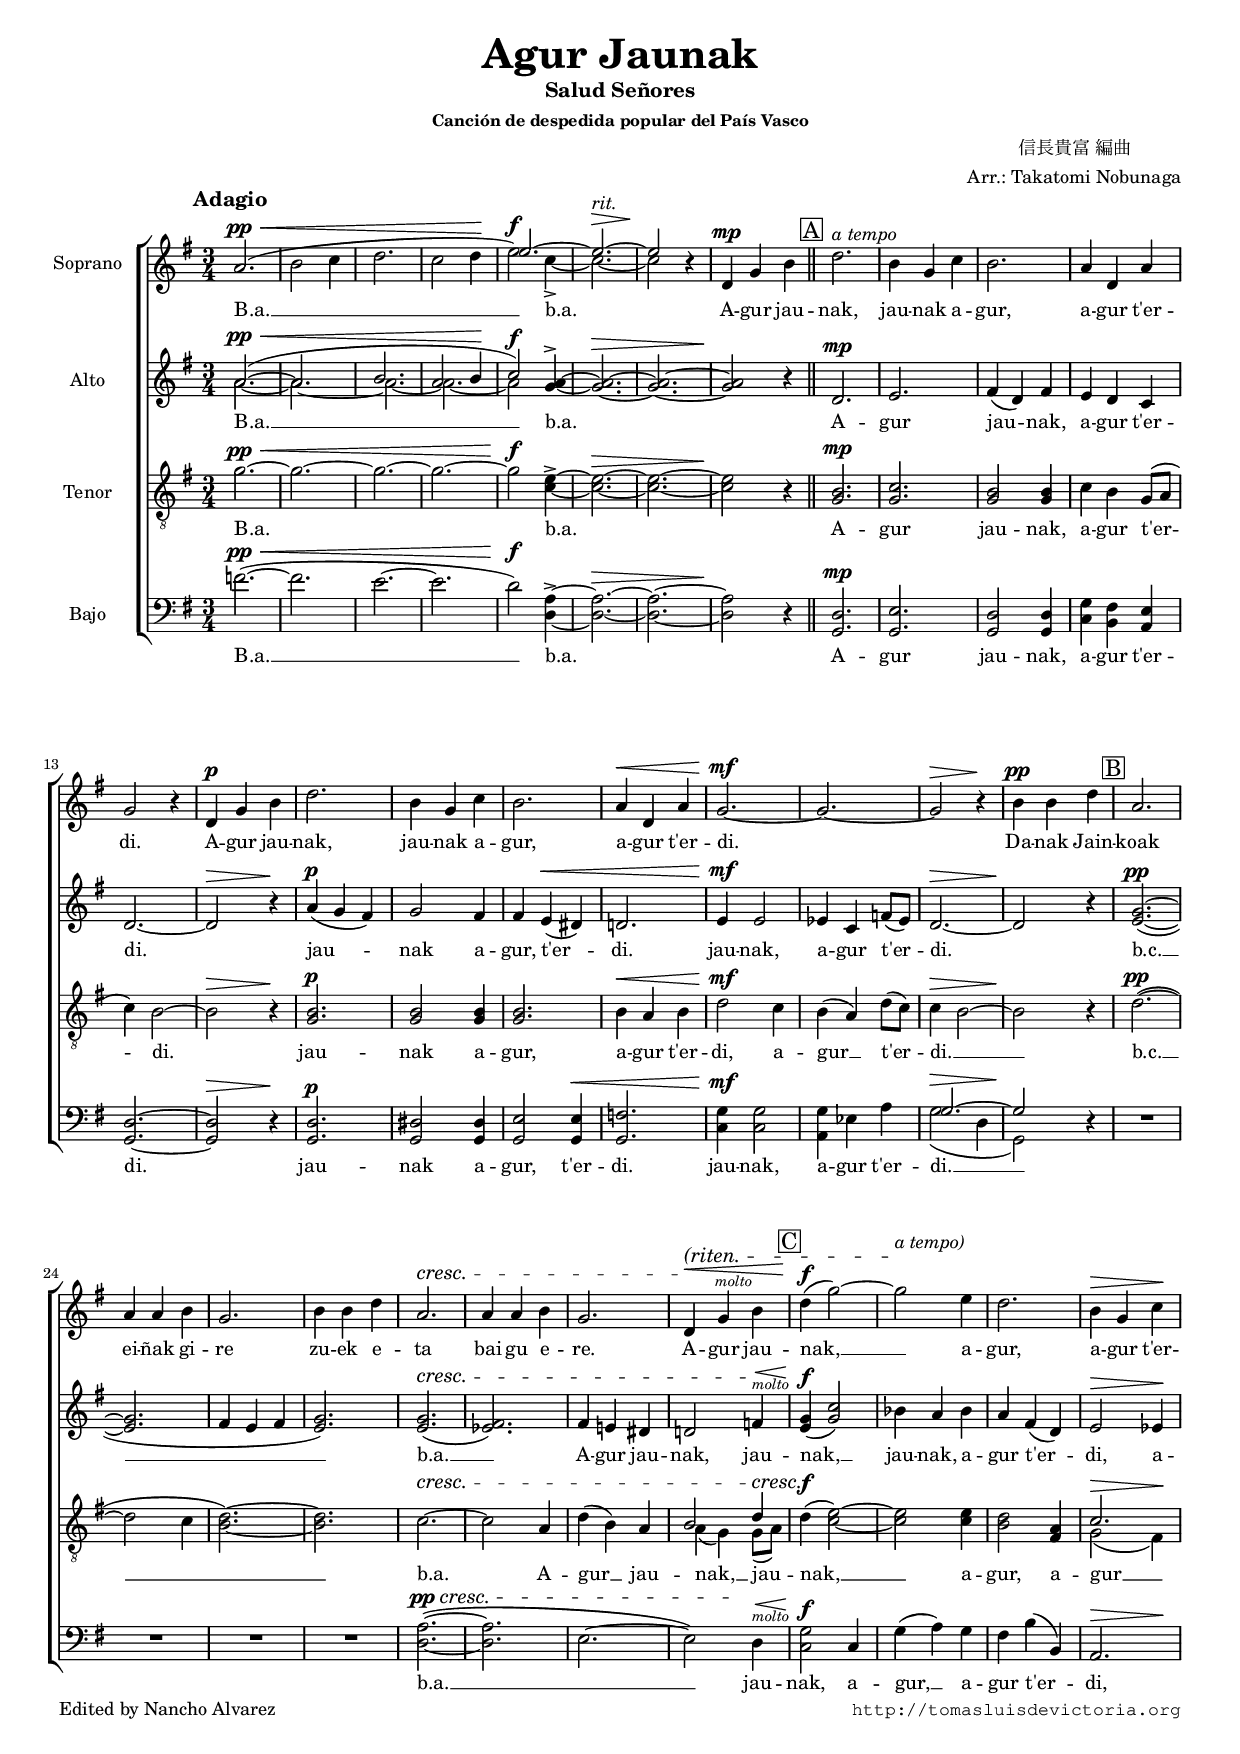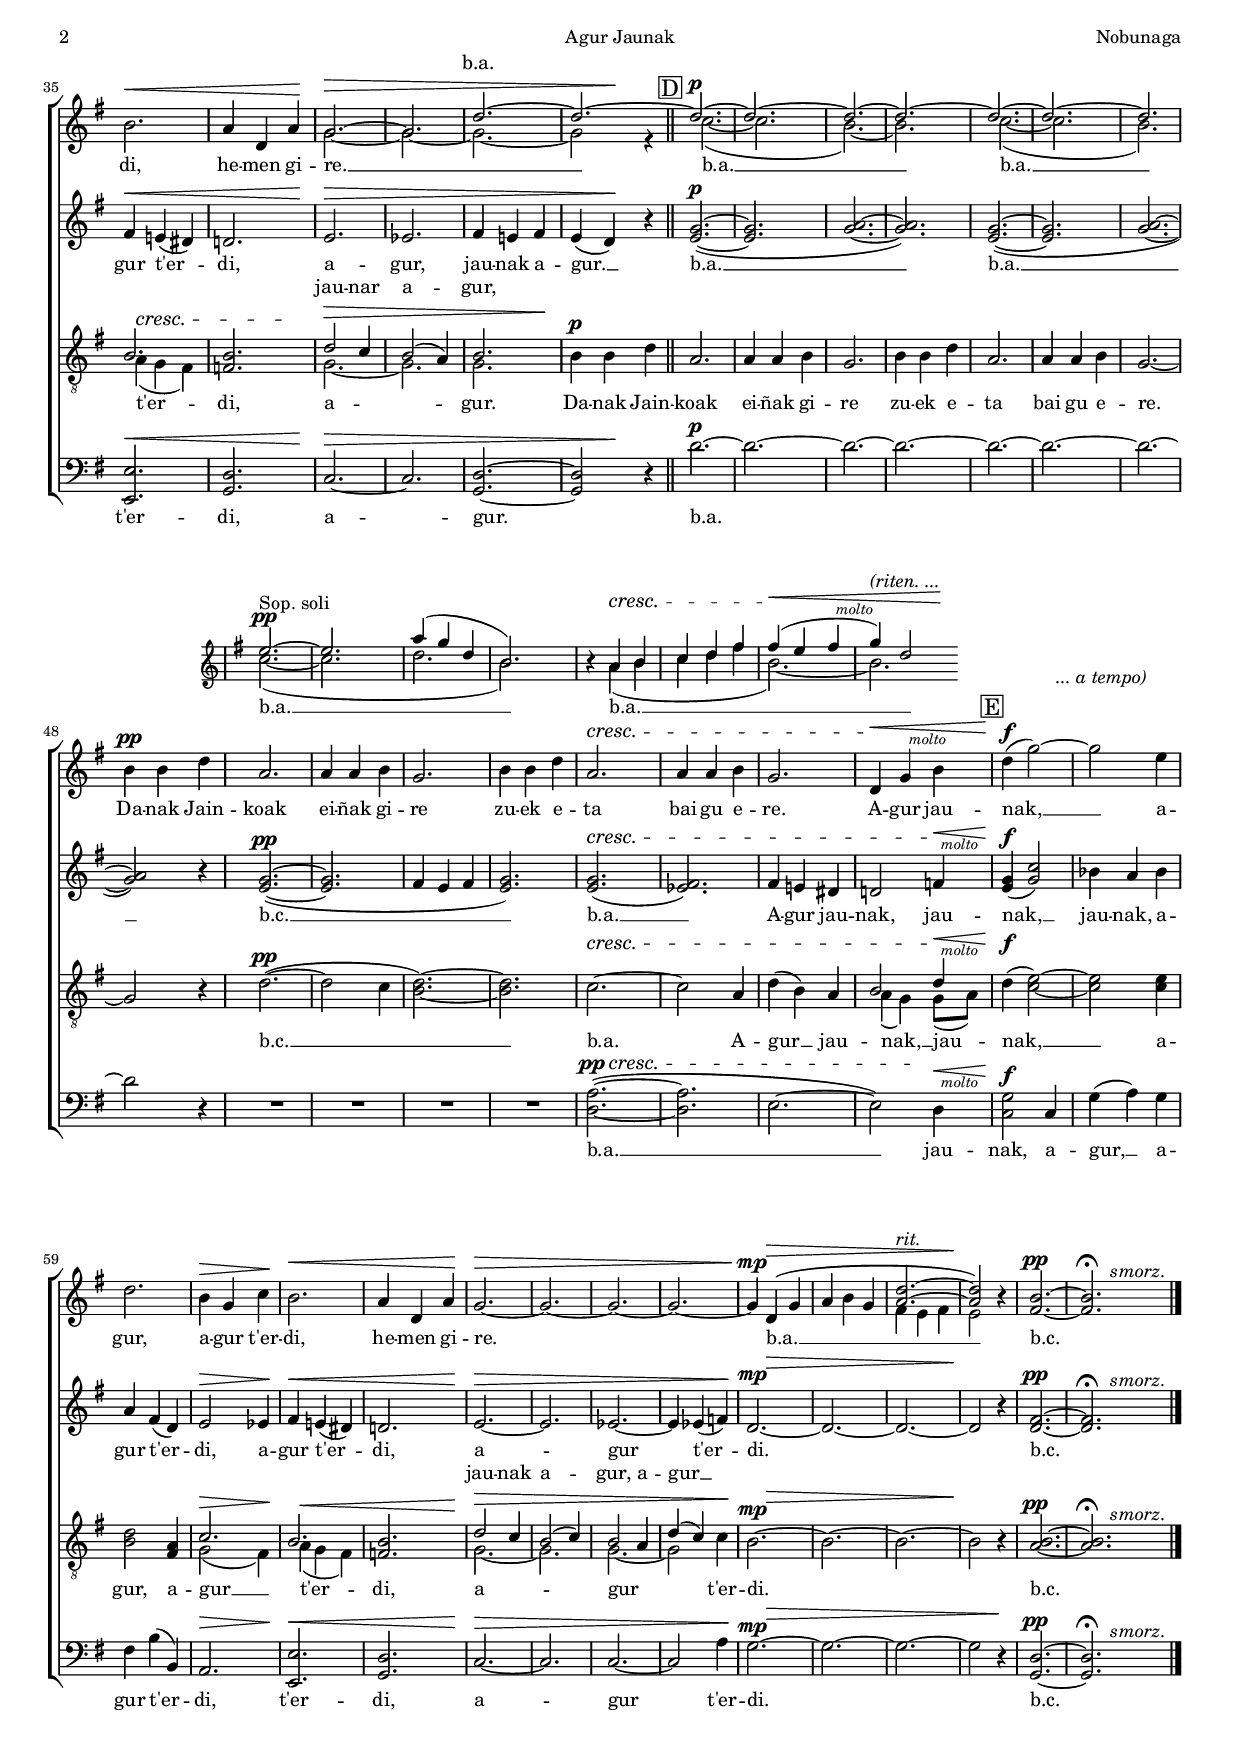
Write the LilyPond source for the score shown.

\version "2.11.43"

#(set-default-paper-size "a4")
#(set-global-staff-size 15.9)
#(ly:set-option 'point-and-click #f)

hairpinWithCenteredText = #(define-music-function (parser location text) (markup?)
#{
  \override Voice.Hairpin #'stencil = #(lambda (grob)
  (ly:stencil-aligned-to
   (ly:stencil-combine-at-edge
    (ly:stencil-aligned-to (ly:hairpin::print grob) X CENTER)
    Y DOWN
    (ly:stencil-aligned-to (ly:text-interface::print grob) X CENTER))
   X LEFT))
  \override Voice.Hairpin #'text = $text
#})

hairpinMolto = \hairpinWithCenteredText \markup { \italic \smaller \smaller "molto" }
hairpin= \hairpinWithCenteredText \markup {""}


\header {
	title=\markup{\bigger \bigger \bigger "Agur Jaunak" }
	subtitle="Salud Señores" 
	subsubtitle="Canción de despedida popular del País Vasco"
	composer=\markup{\center-align {"信長貴富 編曲" "Arr.: Takatomi Nobunaga"}}
	%opus="(-)"
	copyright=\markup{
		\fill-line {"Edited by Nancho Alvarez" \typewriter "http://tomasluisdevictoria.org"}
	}
%	tagline=""
}

global={\key g \major \time 3/4 \skip 1*3/4*8 \bar "||"
				\skip 1*3/4*32 \bar "||"
				\skip 1*3/4*32 \bar "|." 
}


cantus={\dynamicUp
	\once \override Voice . TextScript #'X-offset = #-5
	\once \override Voice . TextScript #'padding = #4.5
        s4*0^\markup {\bold \bigger "Adagio" } 
	a'2.^\pp(\< |
	b'2 c''4 |
	d''2. |
	c''2 d''4 \! |
%5
	<<{\voiceTwo
	e''2)^\f c''4_> ~ |
	c''2. ~ |
	c''2 } 
	\new Voice{\voiceOne \dynamicUp
		e''2. ~ e''^\markup{\italic "rit."}\> ~ e''2	\!
	}
	>>
	\oneVoice
	 r4
	d'^\mp g' b' |
	\mark \markup{ \box A }
	d''2.^\markup{\italic "a tempo"} |
%10
	b'4 g' c'' |
	b'2. |
	a'4 d' a' |
	g'2 r4 |
	d'^\p g' b' |
%15
	d''2. |
	b'4 g' c'' |
	b'2. |
	a'4\< d' a'  |
	g'2.\!^\mf ~ |
%20
	g' ~ |
	g'2\> r4\! |
	b'^\pp b' d'' | %\break
	\mark \markup{\box B}
	a'2. |
	a'4 a' b' |
%25
	g'2. |
	b'4 b' d'' |
	\setTextCresc
 	a'2.\< |
	a'4 a' b' |
	g'2. |
%30
<<{
	\setHairpinCresc
	\hairpinMolto d'4\!\< g' b'|
	\mark \markup {\box C}
	d''(\!^\f g''2) ~ | 
	g'' e''4 |
}
\new Voice{\dynamicUp 
	\setTextCresc
	%\override Voice.DynamicLineSpanner #'Y-offset = #10
	\set crescendoText = \markup { \italic "(riten." }
	s2.\< s2. 
	\once \override TextScript #'padding = #5.2
	s2.\!^\markup{\italic "a tempo)"}
}
>>
	d''2. |
	\hairpin
	b'4\> g' c''\! | \break
%35
	b'2.\< |
	a'4 d' a'\! |
	<<
	{\voiceTwo
	g'2.\> ~ |
	g' ~ |
	g' ~ |
%40
	<<g'2 {s4 s\!}>> r4 |
	\mark \markup{\box D}
	c''2.( ~ |
	c'' |
	b') ~ |
	b' |
%45
	c''( ~ |
	c'' |
	b') |
	}
	\new Voice=aux {\voiceOne
	g'2. ~ g'
	d''2. ~ d'' ~ d''^\p ~ d'' ~ d'' ~ d'' ~ d'' ~ d'' ~ d''
	}
	
	>>
	\oneVoice
	b'4^\pp b' d'' |
	a'2. |
%50
	a'4 a' b' |
	g'2. |
	b'4 b' d'' |
	\setTextCresc
	a'2.\< |
	a'4 a' b' |
%55
	g'2. |
	\setHairpinCresc
	\hairpinMolto d'4\!\< g' b' |
	\mark \markup {\box E}
	d''(\!^\f g''2) ~ |
	\once \override TextScript #'X-offset = #-4
	\once \override TextScript #'padding = #8
	g''^\markup{\italic "... a tempo)"} e''4 |	
	\hairpin
	d''2. |
%60
	b'4\> g' c''\! |
	b'2.\< |
	a'4 d' a'\! |
	g'2.\> ~ |
	g' ~ |
%65
	g' ~ |
	g' ~ |
	g'4\!^\mp d'\>( g' |
	a' b' g' |
	<<{\voiceTwo
	fis' e' fis' |
%70
	e'2\!)
	}
	\new Voice{\voiceOne <d'' a'>2.^\markup{\italic "rit."} ~ <d'' a'>2
	}
	>>
	\oneVoice 
	r4 |
	<b' fis'>2.^\pp ~ |
	<< <b' fis'>^\fermata {\override TextScript #'X-offset = #'3.5 \textLengthOn s2.^\markup{\italic "smorz."} }>> 
}

solistas={
	%49
	<<
	\new Voice = "solos" {\voiceOne \dynamicUp
	e''2.^\pp^"Sop. soli" ~
	e''2. 
	a''4( g'' d''
	b'2.)
	\setTextCresc
	s4 a'\< b'
	c'' d'' fis''
	\setHairpinCresc
	\hairpinMolto
	fis''\<( e'' fis''
	g'')^\markup{\italic "(riten. ..."} <<d''2*3/4 {s8*3/4 s s s\!}>> 
	}
	\new Voice {\voiceTwo \dynamicUp
	c''2.( ~
	c''
	d''
	b')
	b'4\rest a'( b'
	c'' d'' fis''
	b'2.) ~
	b'2.*2/3
	}
	>>
}


altus={\dynamicUp
	<<
	{\voiceTwo
	a'2. ~ |
	a' ~ |
	a' ~ |
	a' ~ |
%5
	a'2
	}
	\new Voice{\voiceOne \dynamicUp
	a'2.^\pp\<( ~ a' b' a'2 b'4\! c''2)^\f
	}
	>>
	\oneVoice
	 <a' g'>4^> ~ |
	<g' a'>2.\> ~ |
	<g' a'> ~ |
	<g' a'>2\! r4 |
	d'2.^\mp |
%10
	e' |
	fis'4( d') fis' |
	e' d' c' |
	d'2. ~ |
	d'2\> r4\! |
%15
	a'^\p( g' fis') |
	g'2 fis'4 |
	fis' e'\<( dis') |
	d'!2. |
	e'4^\mf e'2 |
%20
	ees'4 c' f'8( ees') |
	d'2.\> ~ |
	d'2\! r4 |
	<e' g'>2.^\pp( ~ |
	<e' g'> |
%25
	fis'4 e' fis' |
	<e' g'>2.) |
	\setTextCresc
	<e' g'>(\< |
	<ees' fis'>) |
	fis'4 e'! dis' |
%30
	d'!2 \setHairpinCresc \hairpinMolto f'4\!\< |
	<e' g'>\!^\f( <g' c''>2) |
	\hairpin
	bes'4 a' bes' |
	a' fis'( d') |
	e'2\> ees'4\! |
%35
	fis'\< e'!( dis') |
	<<d'!2. {s4 s4 s4\!}>> |
	e'2.\> |
	ees' |
	fis'4 e'! fis' |
%40
	e'( d'\!) r |
	<e' g'>2.^\p( ~ |
	<e' g'> |
	<g' a'> ~ |
	<g' a'>) |
%45
	<e' g'>( ~ |
	<e' g'> |
	<g' a'> ~ |
	<g' a'>2) r4 |
	<e' g'>2.^\pp( ~ |
%50
	<e' g'> |
	fis'4 e' fis' |
	<e' g'>2.) |
	\setTextCresc
	<e' g'>\<( |
	<ees' fis'>) |
%55
	fis'4 e'! dis' |
	d'!2 \setHairpinCresc \hairpinMolto f'4\< |
	<e' g'>\!^\f( <g' c''>2) |
	bes'4 a' bes' |
	a' fis'( d') |
%60
	\hairpin
	e'2\> ees'4\! |
	fis'\< e'!( dis') |
	<< d'!2. {s4 s4 s4\!} >>|
	e'2.\> ~ |
	e' |
%65
	ees' ~ |
	ees'4 ees'( f'\!) |
	<<d'2.^\mp ~ { s4 s\> s } >> |
	d'2. ~ |
	d' ~ |
%70
	d'2\! r4 |
	<d' fis'>2.^\pp ~ |
	<< <d' fis'>^\fermata {\override TextScript #'X-offset = #'3.5 \textLengthOn s2.^\markup{\italic "smorz."} }>>
}

tenor={\dynamicUp
	g'2.^\pp\< ~ |
	g' ~ |
	g' ~ |
	g' ~ |
%5
	g'2\!^\f <c' e'>4^> ~ |
	<c' e'>2.\> ~ |
	<c' e'> ~ |
	<c' e'>2\! r4 |
	<g b>2.^\mp |
%10
	<g c'> |
	<g b>2 <g b>4 |
	c' b g8( a |
	c'4) b2 ~ |
	b\> r4\! |
%15
	<g b>2.^\p |
	<g b>2 <g b>4 |
	<g b>2. |
	b4\< a b |
	d'2\!^\mf c'4 |
%20
	b( a) d'8( c') |
	c'4\> b2 ~ |
	b\! r4 |
	d'2.^\pp( ~ |
	d'2 c'4 |
%25
	<b d'>2.) ~ |
	<b d'> |
	\setTextCresc
	c'\< ~ |
	c'2 a4 |
	d'( b) a |
%30
<<
	{\voiceTwo 
	a4( g) \hairpinMolto \once \override Voice.Hairpin #'minimum-length = #7 g8(\!\< a) |
	}
	\new Voice{\voiceOne
	b2 d'4	
	}
>>
	\oneVoice
	d'4^\f(\! <c' e'>2) ~ |
	<c' e'> <c' e'>4 |
	<b d'>2 <fis a>4 |
<<
	{\voiceTwo 
	\hairpin
	g2\>( fis4\!) |
%35
	a\<( g fis) |

	}
	\new Voice{\voiceOne
	c'2.
	b2. 	
	}
>>
	\oneVoice 
	<< <f b>2. {s4 s4 s4\!}>> |
	<<
	{\voiceTwo
	g2. ~ |
	g |
	g |
	}
	\new Voice="auxtenorotro" {\voiceOne \dynamicUp
		d'2\> c'4 b2( a4) <<b2. {s4 s4 s4\!}>>	
	}
>>
%40
	\oneVoice
	b4^\p b d' |
	a2. |
	a4 a b |
	g2. |
	b4 b d' |
%45
	a2. |
	a4 a b |
	g2. ~ |
	g2 r4 |
	d'2.^\pp( ~ |
%50
	d'2 c'4 |
	<b d'>2.) ~ |
	<b d'> |
	\setTextCresc c'\< ~ |
	c'2 a4 |
%55
	d'( b) a |
<<
	{\voiceTwo \dynamicUp
	a( g) \setHairpinCresc \hairpinMolto \once \override Voice.Hairpin #'minimum-length = #7 g8(\< a) |
	}
	\new Voice{\voiceOne
	b2 d'4	
	}
>>
	\oneVoice
	\hairpin
	d'4(\!^\f <c' e'>2) ~ |
	<c' e'> <c' e'>4 |
	<b d'>2 <fis a>4 |
%60
<<
	{\voiceTwo
	g2(\> fis4)\! |
	a(\< g fis)
	}
	\new Voice{\voiceOne
	c'2. b
	}
>>
	\oneVoice
	<< <f b>2. {s4 s s\!}>>|
<<
	{\voiceTwo
	g2.\> ~ |
	g |
%65
	g ~ |
	g2 
	}
	\new Voice="auxtenor" {\voiceOne
	d'2 c'4 b2( c'4) b2 a4 d'4( c')
	}
>>
	\oneVoice
	 c'4\! |
	<<b2.^\mp ~ {s4 s\> s }>>  |
	b2. ~ |
	b ~ |
%70
	b2\! r4 |
	<a b>2.^\pp ~ |
	<< <a b>^\fermata {\override TextScript #'X-offset = #'3.5 \textLengthOn s2.^\markup{\italic "smorz."} }>>
}

bassus={\dynamicUp
	f'2.^\pp(\< ~ |
	f' |
	e' ~ |
	e' |
%5
	d'2)^\f \once \override Script #'Y-offset = #3.5 <d a>4^> ~ |
	<d a>2.\> ~ |
	<d a> ~ |
	<d a>2\! r4 |
	<g, d>2.^\mp |
%10
	<g, e> |
	<g, d>2 <g, d>4 |
	<c g> <b, fis> <a, e> |
	<g, d>2. ~ |
	<g, d>2\> r4\! |
%15
	<g, d>2.^\p |
	<g, dis>2 <g, dis>4 |
	<g, e>2 <g, e>4\< |
	<g, f>2. |
	<c g>4\!\mf <c g>2 |
%20
	<a, g>4 ees a |
<<
	{\voiceTwo
	g2(\> d4  g,2)\!
	}
	\new Voice {\voiceOne
	g2. ~ g2	
	}
>>
	\oneVoice
	 r4 |
	R1*3/4 |
	R1*3/4 |
%25
	R1*3/4 |
	R1*3/4 |
	\setTextCresc
	<d a>2.(^\pp\< ~ |
	<d a> |
	e ~ |
%30
	<<e2) {s8 s s s\!}>> \setHairpinCresc \hairpinMolto d4\< |
	<c g>2^\f\! c4 |
	g( a) g |
	fis b( b,) |
	\hairpin
	<<a,2. {s4\> s s\!} >> |
%35
	<e, e>2.\< |
	<<<g, d> {s4 s s\!}>> |
	c2.\> ~ |
	c |
	<g, d> ~ |
%40
	<<<g, d>2 {s4 s\!}>> r4 |
	d'2.^\p ~ |
	d' ~ |
	d' ~ |
	d' ~ |
%45
	d' ~ |
	d' ~ |
	d' ~ |
	d'2 r4 |
	R1*3/4 |
%50
	R1*3/4 |
	R1*3/4 |
	R1*3/4 |
	\setTextCresc
	<d a>2.^\pp\<( ~ |
	<d a> |
%55
	e ~ |
	<<e2) {s8 s s s\!}>>\setHairpinCresc \hairpinMolto d4\< |
	<c g>2^\f\! c4 |
	g( a) g |
	\hairpin
	fis b( b,) |
%60
	\once \override DynamicLineSpanner #'staff-padding = #2.3
	<<a,2.\> {s4 s s\!}>> |
	<e, e>2.\< |
	<<<g, d> {s4 s s\! }>> |
	c2.\> ~ |
	c |
%65
	c ~ |
	c2 a4\! |
	<<g2.^\mp ~ {s4 s\> s}>> |
	g2. ~ |
	g ~ |
%70
	g2 r4\! |
	<g, d>2.^\pp ~ |
	<< <g, d>^\fermata {\override TextScript #'X-offset = #'3.5 \textLengthOn s2.^\markup{\italic "smorz."} }>>
}


textocantus=\lyricmode{
B.a. __ _ _ _ _ _ _ 
b.a. _ _ 
A -- gur jau -- nak,
jau -- nak a -- gur,
a -- gur t'er -- di.
A -- gur jau -- nak,
jau -- nak a -- gur,
a -- gur t'er -- di. _ _ 
Da -- nak Jain -- koak
ei -- ñak gi -- re
zu -- ek e -- ta
bai gu e -- re.
A -- gur jau -- nak, __ _ _ 
a -- gur,
a -- gur t'er -- di,
he -- men gi -- re. __ _ _ _ 
b.a. __ _ _ _ 
b.a. __ _ _ 
Da -- nak Jain -- koak
ei -- ñak gi -- re
zu -- ek e -- ta
bai gu e -- re.
A -- gur jau -- nak, __ _ _ 
a -- gur,
a -- gur t'er -- di,
he -- men gi -- re. _ _ _ _ 
b.a. __ _ _ _ _ _ _ _ _ 
b.c. _
}

textoaltus=\lyricmode{
B.a. __ _ _ _ _ 
b.a. _ _ _ 
A -- gur jau -- _ nak,
a -- gur t'er -- di. _
jau -- _ _ nak a -- gur,
t'er -- _ di.
jau -- nak,
a -- gur t'er -- _ di. _
b.c. __ _ _ _ _ _ 
b.a. __ _ 
A -- gur jau -- nak,
jau -- nak, __ _ 
jau -- nak,
a -- gur t'er -- _ di,
a -- gur t'er -- _ di,
a -- gur,
jau -- nak a -- gur. __ _ 
b.a. __ _ _ _ 
b.a. __ _ _ _ 
b.c. __ _ _ _ _ _ 
b.a. __ _ 
A -- gur jau -- nak,
jau -- nak, __ _ 
jau -- nak,
a -- gur t'er -- _ di,
a -- gur t'er -- _ di,
a -- _ gur _ t'er -- _ di. _ _ _ 
b.c. _
}

textotenor=\lyricmode{
B.a. _ _ _ _ 
b.a. _ _ _ 
A -- gur jau -- nak,
a -- gur t'er -- _ _ di. _
jau -- nak a -- gur,
a -- gur t'er -- di,
a -- gur __ _ t'er -- _ di. __ _ _ 
b.c. __ _ _ _ _ 
b.a. _
A -- gur __ _ jau -- nak, __ _
jau -- _ nak, __ _ _ 
a -- gur, a -- gur __ _ t'er -- _ _ di,
a -- _ gur.
Da -- nak Jain -- koak
ei -- ñak gi -- re
zu -- ek e -- ta
bai gu e -- re. _
b.c. __ _ _ _ _ 
b.a. _ 
A -- gur __ _ jau -- nak, __ _ 
jau -- _ nak, __ _ _ 
a -- gur, a -- gur __ _ 
t'er -- _ _ di,
a -- _ gur _ 
t'er -- di. _ _ _ 
b.c. _
}

textobassus=\lyricmode{
B.a. __ _ _ _ _ 
b.a. _ _ _ 
A -- gur jau -- nak,
a -- gur t'er -- di. _
jau -- nak a -- gur,
t'er -- di.
jau -- nak,
a -- gur t'er -- di. __ _ _ 
b.a. __ _ _ _ 
jau -- nak,
a -- gur, __ _ 
a -- gur t'er -- _ di,
t'er -- di,
a -- _ gur. _
b.a. _ _ _ _ _ _ _ 
b.a. __ _ _ _ 
jau -- nak,
a -- gur, __ _ 
a -- gur t'er -- _ di,
t'er -- di,
a -- _ gur _
t'er -- di. _ _ _ 
b.c. _ 
}



\score {
	<<

	{\skip 1*3/4*48
		\new Staff \with{
			\remove Time_signature_engraver 
			\remove Ambitus_engraver 
		}
		{
		\key g \major
		\set Staff.alignAboveContext = #"textoarriba" \solistas 
		}
	}
\new Lyrics ="textoarriba" \lyricsto "solos" \lyricmode {b.a. __ _ _ _ _ _ b.a. __ _ _ _ _ _ _ _ _ _ }	

\new ChoirStaff="main" <<

	\new Lyrics = "primersoprano" {s1 }
	\new Staff = "sop" <<\global
	\new Voice="v1" {
		\set Staff.instrumentName="Soprano " 
		\clef "treble"
		\cantus }
	\new Lyrics \lyricsto "v1" {\textocantus }
	>>
	\context Lyrics = "primersoprano" \lyricsto "aux" \lyricmode {  _ _ "b.a."} 
	
	
	
	\new Staff << \global
	\new Voice="v2" {
		\set Staff.instrumentName="Alto "
		\clef "treble" 
		\altus}
	\new Lyrics \lyricsto "v2" {\textoaltus }
	>>
	
	
	
	\new Lyrics = "primertenorotro" {s1 }
	\new Lyrics = "primertenor" {s1 }
	\new Staff <<\global
	\new Voice="v3" {
		\set Staff.instrumentName="Tenor "
		\clef "G_8"
		\tenor }
	\new Lyrics \lyricsto "v3" {\textotenor }
	>>
	\context Lyrics = "primertenor" \lyricsto "auxtenor" \lyricmode {jau -- nak a -- _ gur, a -- gur __ _ }
	\context Lyrics = "primertenorotro" \lyricsto "auxtenorotro" \lyricmode {jau -- nar a -- _ gur, }
	
	
	
	\new Staff <<\global
	\new Voice="v4" {
		\set Staff.instrumentName="Bajo "
		\clef "bass" 
		\bassus }
	\new Lyrics \lyricsto "v4" {\textobassus}
	>>

>>

>>

\layout{ 
	\context {\Lyrics \override VerticalAxisGroup #'minimum-Y-extent = #'(-0 . 0) }
	\context {\Staff \override VerticalAxisGroup #'minimum-Y-extent = #'(-0 . 0) }
	\context {\Score \override BarNumber #'padding = #2 }
	\context {\Lyrics 
		\override LyricText #'font-size = #0.7 
		\override LyricHyphen #'minimum-distance = #0.33
	}
	\context {\Voice melismaBusyProperties = #'() }
	%\context { \RemoveEmptyStaffContext }
	%\context {\Staff \consists Ambitus_engraver } %lilypond da error: Adding reverse rod
}

%\midi {}

}


\paper{
	evenHeaderMarkup=\markup  \fill-line { \fromproperty #'page:page-number-string "Agur Jaunak" "Nobunaga" }
	oddHeaderMarkup= \markup  \fill-line { \on-the-fly #not-first-page "Nobunaga" \on-the-fly #not-first-page "Agur Jaunak" \on-the-fly #not-first-page \fromproperty #'page:page-number-string }
	%system-count=8
	line-width=19.0\cm
	between-system-padding = 0
	ragged-last-bottom = ##f
	foot-separation=3\mm
	head-separation=2\mm
}
